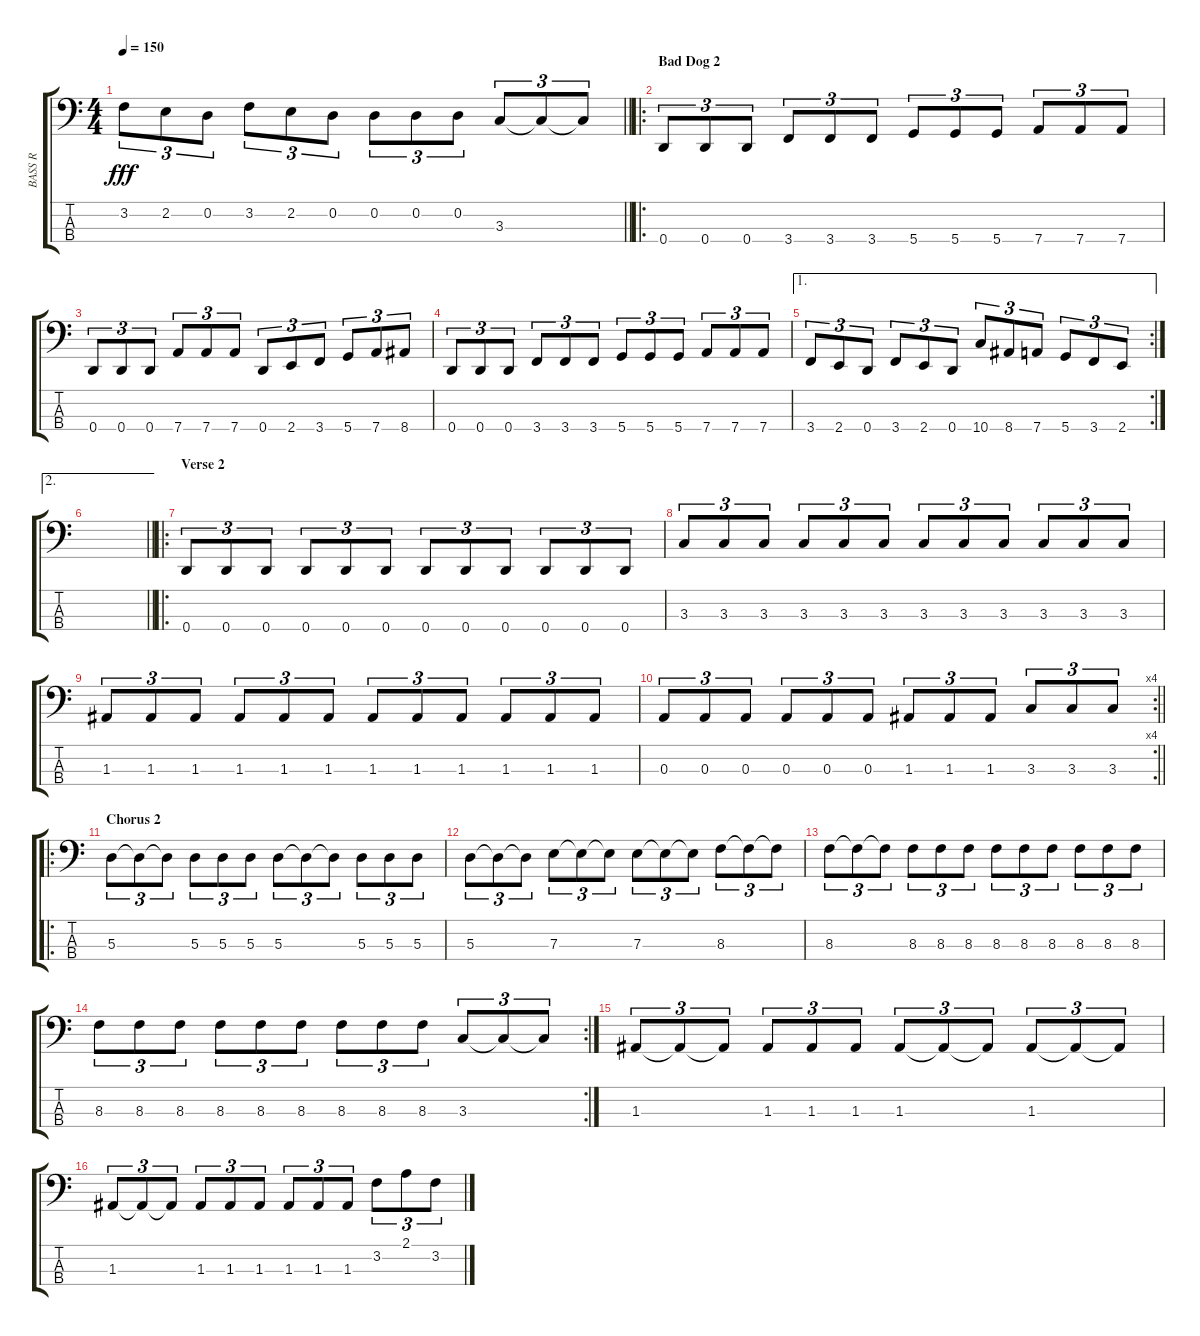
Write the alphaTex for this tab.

\track ("BASS R" "BASS R") {instrument slapbass2}
\staff {score tabs}
\tuning (G2 D2 A1 D1) {hide}
\ts (4 4)
\tempo 150
\clef f4
\barLineRight lightlight
\ks c
3.2.8{tu (3 2) dy fff} 2.2.8{tu (3 2)} 0.2.8{tu (3 2)} 3.2.8{tu (3 2)} 2.2.8{tu (3 2)} 0.2.8{tu (3 2)} 0.2.8{tu (3 2)} 0.2.8{tu (3 2)} 0.2.8{tu (3 2)} 3.3.8{tu (3 2)} 3.3{t}.8{tu (3 2)} 3.3{t}.8{tu (3 2)} |
\ro
\section ("" "Bad Dog 2")
0.4.8{tu (3 2)} 0.4.8{tu (3 2)} 0.4.8{tu (3 2)} 3.4.8{tu (3 2)} 3.4.8{tu (3 2)} 3.4.8{tu (3 2)} 5.4.8{tu (3 2)} 5.4.8{tu (3 2)} 5.4.8{tu (3 2)} 7.4.8{tu (3 2)} 7.4.8{tu (3 2)} 7.4.8{tu (3 2)} |
0.4.8{tu (3 2)} 0.4.8{tu (3 2)} 0.4.8{tu (3 2)} 7.4.8{tu (3 2)} 7.4.8{tu (3 2)} 7.4.8{tu (3 2)} 0.4.8{tu (3 2)} 2.4.8{tu (3 2)} 3.4.8{tu (3 2)} 5.4.8{tu (3 2)} 7.4.8{tu (3 2)} 8.4.8{tu (3 2)} |
0.4.8{tu (3 2)} 0.4.8{tu (3 2)} 0.4.8{tu (3 2)} 3.4.8{tu (3 2)} 3.4.8{tu (3 2)} 3.4.8{tu (3 2)} 5.4.8{tu (3 2)} 5.4.8{tu (3 2)} 5.4.8{tu (3 2)} 7.4.8{tu (3 2)} 7.4.8{tu (3 2)} 7.4.8{tu (3 2)} |
\ae 1
\rc 2
3.4.8{tu (3 2)} 2.4.8{tu (3 2)} 0.4.8{tu (3 2)} 3.4.8{tu (3 2)} 2.4.8{tu (3 2)} 0.4.8{tu (3 2)} 10.4.8{tu (3 2)} 8.4.8{tu (3 2)} 7.4.8{tu (3 2)} 5.4.8{tu (3 2)} 3.4.8{tu (3 2)} 2.4.8{tu (3 2)} |
\ae 2
\barLineRight lightlight
|
\ro
\section ("" "Verse 2")
0.4.8{tu (3 2)} 0.4.8{tu (3 2)} 0.4.8{tu (3 2)} 0.4.8{tu (3 2)} 0.4.8{tu (3 2)} 0.4.8{tu (3 2)} 0.4.8{tu (3 2)} 0.4.8{tu (3 2)} 0.4.8{tu (3 2)} 0.4.8{tu (3 2)} 0.4.8{tu (3 2)} 0.4.8{tu (3 2)} |
3.3.8{tu (3 2)} 3.3.8{tu (3 2)} 3.3.8{tu (3 2)} 3.3.8{tu (3 2)} 3.3.8{tu (3 2)} 3.3.8{tu (3 2)} 3.3.8{tu (3 2)} 3.3.8{tu (3 2)} 3.3.8{tu (3 2)} 3.3.8{tu (3 2)} 3.3.8{tu (3 2)} 3.3.8{tu (3 2)} |
1.3.8{tu (3 2)} 1.3.8{tu (3 2)} 1.3.8{tu (3 2)} 1.3.8{tu (3 2)} 1.3.8{tu (3 2)} 1.3.8{tu (3 2)} 1.3.8{tu (3 2)} 1.3.8{tu (3 2)} 1.3.8{tu (3 2)} 1.3.8{tu (3 2)} 1.3.8{tu (3 2)} 1.3.8{tu (3 2)} |
\rc 4
\barLineRight lightlight
0.3.8{tu (3 2)} 0.3.8{tu (3 2)} 0.3.8{tu (3 2)} 0.3.8{tu (3 2)} 0.3.8{tu (3 2)} 0.3.8{tu (3 2)} 1.3.8{tu (3 2)} 1.3.8{tu (3 2)} 1.3.8{tu (3 2)} 3.3.8{tu (3 2)} 3.3.8{tu (3 2)} 3.3.8{tu (3 2)} |
\ro
\section ("" "Chorus 2")
5.3.8{tu (3 2)} 5.3{t}.8{tu (3 2)} 5.3{t}.8{tu (3 2)} 5.3.8{tu (3 2)} 5.3.8{tu (3 2)} 5.3.8{tu (3 2)} 5.3.8{tu (3 2)} 5.3{t}.8{tu (3 2)} 5.3{t}.8{tu (3 2)} 5.3.8{tu (3 2)} 5.3.8{tu (3 2)} 5.3.8{tu (3 2)} |
5.3.8{tu (3 2)} 5.3{t}.8{tu (3 2)} 5.3{t}.8{tu (3 2)} 7.3.8{tu (3 2)} 7.3{t}.8{tu (3 2)} 7.3{t}.8{tu (3 2)} 7.3.8{tu (3 2)} 7.3{t}.8{tu (3 2)} 7.3{t}.8{tu (3 2)} 8.3.8{tu (3 2)} 8.3{t}.8{tu (3 2)} 8.3{t}.8{tu (3 2)} |
8.3.8{tu (3 2)} 8.3{t}.8{tu (3 2)} 8.3{t}.8{tu (3 2)} 8.3.8{tu (3 2)} 8.3.8{tu (3 2)} 8.3.8{tu (3 2)} 8.3.8{tu (3 2)} 8.3.8{tu (3 2)} 8.3.8{tu (3 2)} 8.3.8{tu (3 2)} 8.3.8{tu (3 2)} 8.3.8{tu (3 2)} |
\rc 2
8.3.8{tu (3 2)} 8.3.8{tu (3 2)} 8.3.8{tu (3 2)} 8.3.8{tu (3 2)} 8.3.8{tu (3 2)} 8.3.8{tu (3 2)} 8.3.8{tu (3 2)} 8.3.8{tu (3 2)} 8.3.8{tu (3 2)} 3.3.8{tu (3 2)} 3.3{t}.8{tu (3 2)} 3.3{t}.8{tu (3 2)} |
1.3.8{tu (3 2)} 1.3{t}.8{tu (3 2)} 1.3{t}.8{tu (3 2)} 1.3.8{tu (3 2)} 1.3.8{tu (3 2)} 1.3.8{tu (3 2)} 1.3.8{tu (3 2)} 1.3{t}.8{tu (3 2)} 1.3{t}.8{tu (3 2)} 1.3.8{tu (3 2)} 1.3{t}.8{tu (3 2)} 1.3{t}.8{tu (3 2)} |
1.3.8{tu (3 2)} 1.3{t}.8{tu (3 2)} 1.3{t}.8{tu (3 2)} 1.3.8{tu (3 2)} 1.3.8{tu (3 2)} 1.3.8{tu (3 2)} 1.3.8{tu (3 2)} 1.3.8{tu (3 2)} 1.3.8{tu (3 2)} 3.2.8{tu (3 2)} 2.1.8{tu (3 2)} 3.2.8{tu (3 2)}
